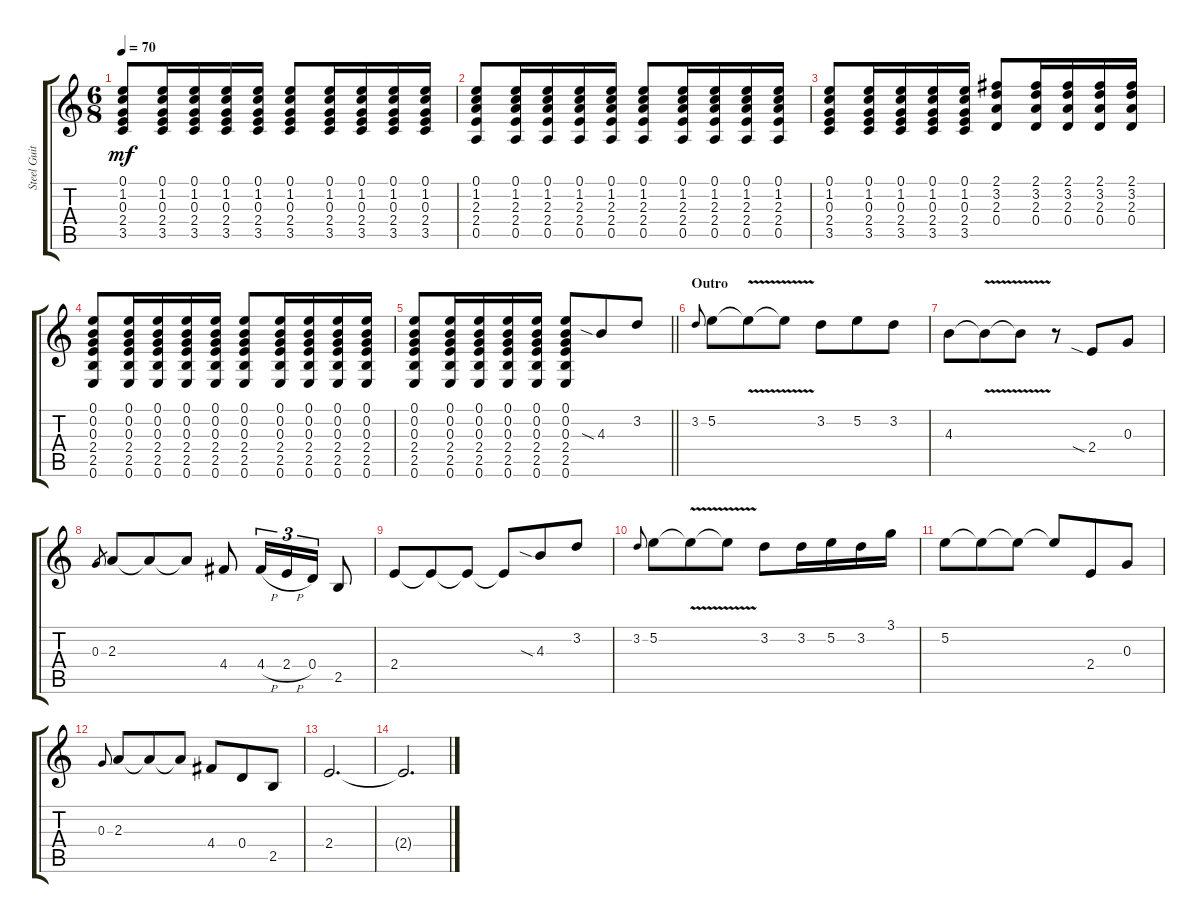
\track ("Steel Guitar" "Steel Guit") {instrument acousticguitarsteel}
\staff {score tabs}
\tuning (E4 B3 G3 D3 A2 E2) {hide}
\ts (6 8)
\tempo 70
\clef g2
\ks c
(0.1 1.2 0.3 2.4 3.5).8{dy mf} (0.1 1.2 0.3 2.4 3.5).16 (0.1 1.2 0.3 2.4 3.5).16 (0.1 1.2 0.3 2.4 3.5).16 (0.1 1.2 0.3 2.4 3.5).16 (0.1 1.2 0.3 2.4 3.5).8 (0.1 1.2 0.3 2.4 3.5).16 (0.1 1.2 0.3 2.4 3.5).16 (0.1 1.2 0.3 2.4 3.5).16 (0.1 1.2 0.3 2.4 3.5).16 |
(0.1 1.2 2.3 2.4 0.5).8 (0.1 1.2 2.3 2.4 0.5).16 (0.1 1.2 2.3 2.4 0.5).16 (0.1 1.2 2.3 2.4 0.5).16 (0.1 1.2 2.3 2.4 0.5).16 (0.1 1.2 2.3 2.4 0.5).8 (0.1 1.2 2.3 2.4 0.5).16 (0.1 1.2 2.3 2.4 0.5).16 (0.1 1.2 2.3 2.4 0.5).16 (0.1 1.2 2.3 2.4 0.5).16 |
(0.1 1.2 0.3 2.4 3.5).8 (0.1 1.2 0.3 2.4 3.5).16 (0.1 1.2 0.3 2.4 3.5).16 (0.1 1.2 0.3 2.4 3.5).16 (0.1 1.2 0.3 2.4 3.5).16 (2.1 3.2 2.3 0.4).8 (2.1 3.2 2.3 0.4).16 (2.1 3.2 2.3 0.4).16 (2.1 3.2 2.3 0.4).16 (2.1 3.2 2.3 0.4).16 |
(0.1 0.2 0.3 2.4 2.5 0.6).8 (0.1 0.2 0.3 2.4 2.5 0.6).16 (0.1 0.2 0.3 2.4 2.5 0.6).16 (0.1 0.2 0.3 2.4 2.5 0.6).16 (0.1 0.2 0.3 2.4 2.5 0.6).16 (0.1 0.2 0.3 2.4 2.5 0.6).8 (0.1 0.2 0.3 2.4 2.5 0.6).16 (0.1 0.2 0.3 2.4 2.5 0.6).16 (0.1 0.2 0.3 2.4 2.5 0.6).16 (0.1 0.2 0.3 2.4 2.5 0.6).16 |
\barLineRight lightlight
(0.1 0.2 0.3 2.4 2.5 0.6).8 (0.1 0.2 0.3 2.4 2.5 0.6).16 (0.1 0.2 0.3 2.4 2.5 0.6).16 (0.1 0.2 0.3 2.4 2.5 0.6).16 (0.1 0.2 0.3 2.4 2.5 0.6).16 (0.1 0.2 0.3 2.4 2.5 0.6).8 4.3{sia}.8 3.2.8 |
\section ("" "Outro")
3.2.8{gr onbeat} 5.2.8 5.2{v t}.8 5.2{t}.8 3.2.8 5.2.8 3.2.8 |
4.3.8 4.3{v t}.8 4.3{v t}.8 r.8 2.4{sia}.8 0.3.8 |
0.3.8{gr} 2.3.8 2.3{t}.8 2.3{t}.8 4.4.8 4.4{h}.16{tu (3 2)} 2.4{h}.16{tu (3 2)} 0.4.16{tu (3 2)} 2.5.8 |
2.4.8 2.4{t}.8 2.4{t}.8 2.4{t}.8 4.3{sia}.8 3.2.8 |
3.2.8{gr onbeat} 5.2.8 5.2{v t}.8 5.2{t}.8 3.2.8 3.2.16 5.2.16 3.2.16 3.1.16 |
5.2.8 5.2{t}.8 5.2{t}.8 5.2{t}.8 2.4.8 0.3.8 |
0.3.8{gr onbeat} 2.3.8 2.3{t}.8 2.3{t}.8 4.4.8 0.4.8 2.5.8 |
2.4.2{d} |
2.4{t}.2{d}
